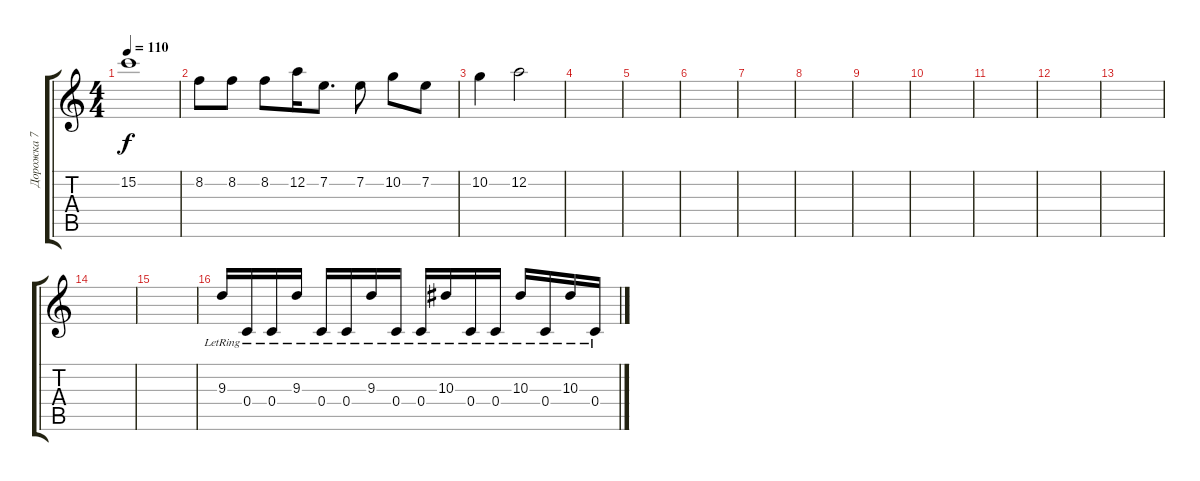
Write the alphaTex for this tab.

\track ("Дорожка 7" "Дорожка 7") {instrument acousticguitarsteel}
\staff {score tabs}
\tuning (D4 A3 F3 C3 G2 D2) {hide}
\ts (4 4)
\tempo 110
\clef g2
\ks c
15.2.1{dy f} |
8.2.8 8.2.8 8.2.8 12.2.16 7.2.8{d} 7.2.8 10.2.8 7.2.8 |
10.2.4 12.2.2 |
|
|
|
|
|
|
|
|
|
|
|
|
9.3{lr}.16 0.4{lr}.16 0.4{lr}.16 9.3{lr}.16 0.4{lr}.16 0.4{lr}.16 9.3{lr}.16 0.4{lr}.16 0.4{lr}.16 10.3{lr}.16 0.4{lr}.16 0.4{lr}.16 10.3{lr}.16 0.4{lr}.16 10.3{lr}.16 0.4{lr}.16
